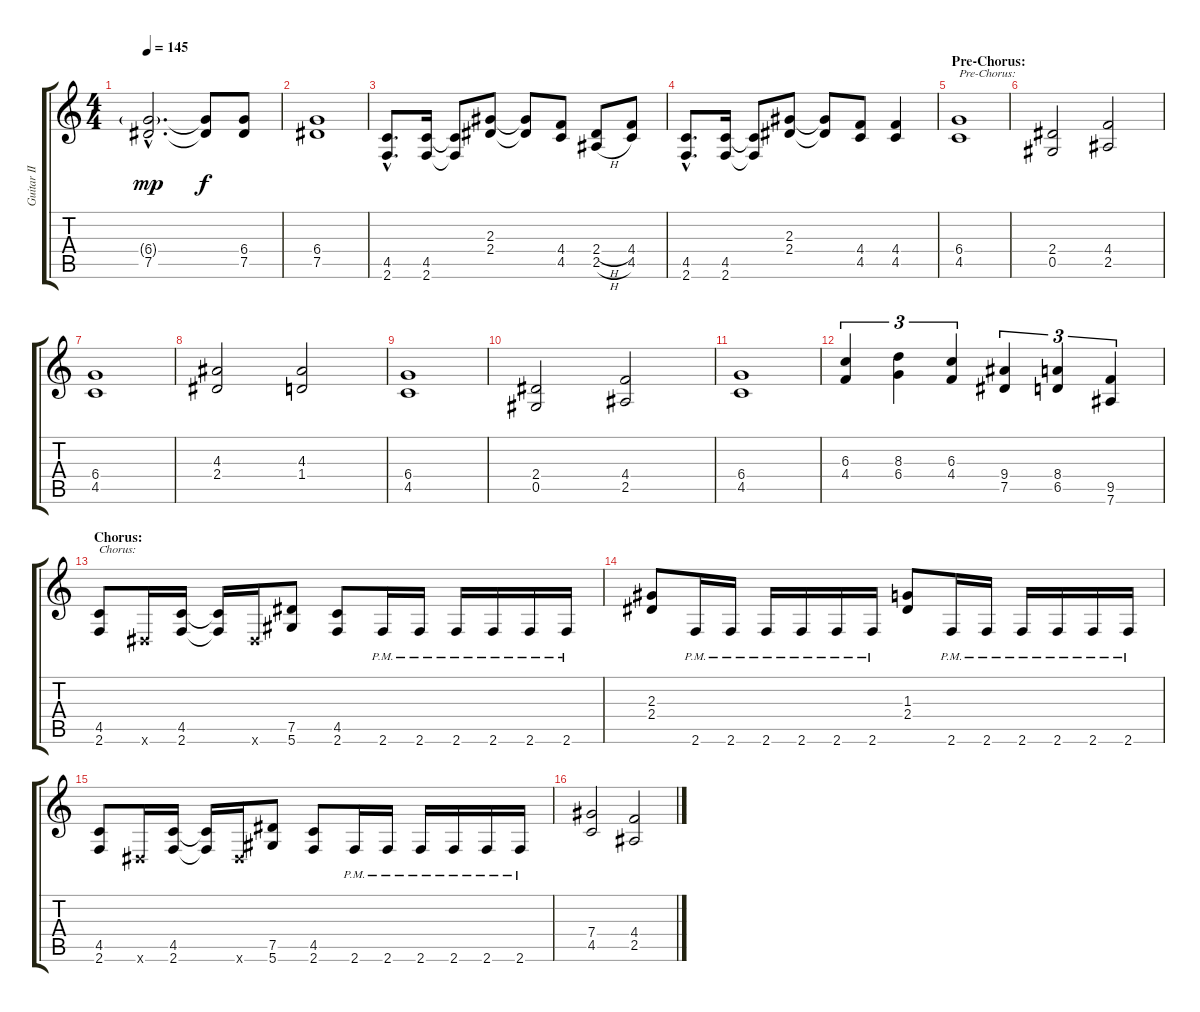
\track ("Guitar II" "Guitar II") {instrument distortionguitar}
\staff {score tabs}
\tuning (Eb4 Bb3 Gb3 Db3 Ab2 Eb2) {hide}
\ts (4 4)
\tempo 145
\clef g2
\ks c
(6.4{g hac} 7.5{hac}).2{d dy mp} (6.4{t} 7.5{t}).8{dy f} (6.4 7.5).8 |
(6.4 7.5).1 |
(4.5{hac} 2.6{hac}).8{d} (4.5 2.6).16 (4.5{t} 2.6{t}).8 (2.3 2.4).8 (2.3{t} 2.4{t}).8 (4.4 4.5).8 (2.4{h} 2.5{h}).8 (4.4 4.5).8 |
(4.5{hac} 2.6{hac}).8{d} (4.5 2.6).16 (4.5{t} 2.6{t}).8 (2.3 2.4).8 (2.3{t} 2.4{t}).8 (4.4 4.5).8 (4.4 4.5).4 |
\section ("" "Pre-Chorus:")
(6.4 4.5).1{txt "Pre-Chorus:"} |
(2.4 0.5).2 (4.4 2.5).2 |
(6.4 4.5).1 |
(4.3 2.4).2 (4.3 1.4).2 |
(6.4 4.5).1 |
(2.4 0.5).2 (4.4 2.5).2 |
(6.4 4.5).1 |
(6.3 4.4).4{tu (3 2)} (8.3 6.4).4{tu (3 2)} (6.3 4.4).4{tu (3 2)} (9.4 7.5).4{tu (3 2)} (8.4 6.5).4{tu (3 2)} (9.5 7.6).4{tu (3 2)} |
\section ("" "Chorus:")
(4.5 2.6).8{txt "Chorus:"} 0.6{x}.16 (4.5 2.6).16 (4.5{t} 2.6{t}).16 0.6{x}.16 (7.5 5.6).8 (4.5 2.6).8 2.6{pm}.16 2.6{pm}.16 2.6{pm}.16 2.6{pm}.16 2.6{pm}.16 2.6{pm}.16 |
(2.3 2.4).8 2.6{pm}.16 2.6{pm}.16 2.6{pm}.16 2.6{pm}.16 2.6{pm}.16 2.6{pm}.16 (1.3 2.4).8 2.6{pm}.16 2.6{pm}.16 2.6{pm}.16 2.6{pm}.16 2.6{pm}.16 2.6{pm}.16 |
(4.5 2.6).8 0.6{x}.16 (4.5 2.6).16 (4.5{t} 2.6{t}).16 0.6{x}.16 (7.5 5.6).8 (4.5 2.6).8 2.6{pm}.16 2.6{pm}.16 2.6{pm}.16 2.6{pm}.16 2.6{pm}.16 2.6{pm}.16 |
(7.4 4.5).2 (4.4 2.5).2
